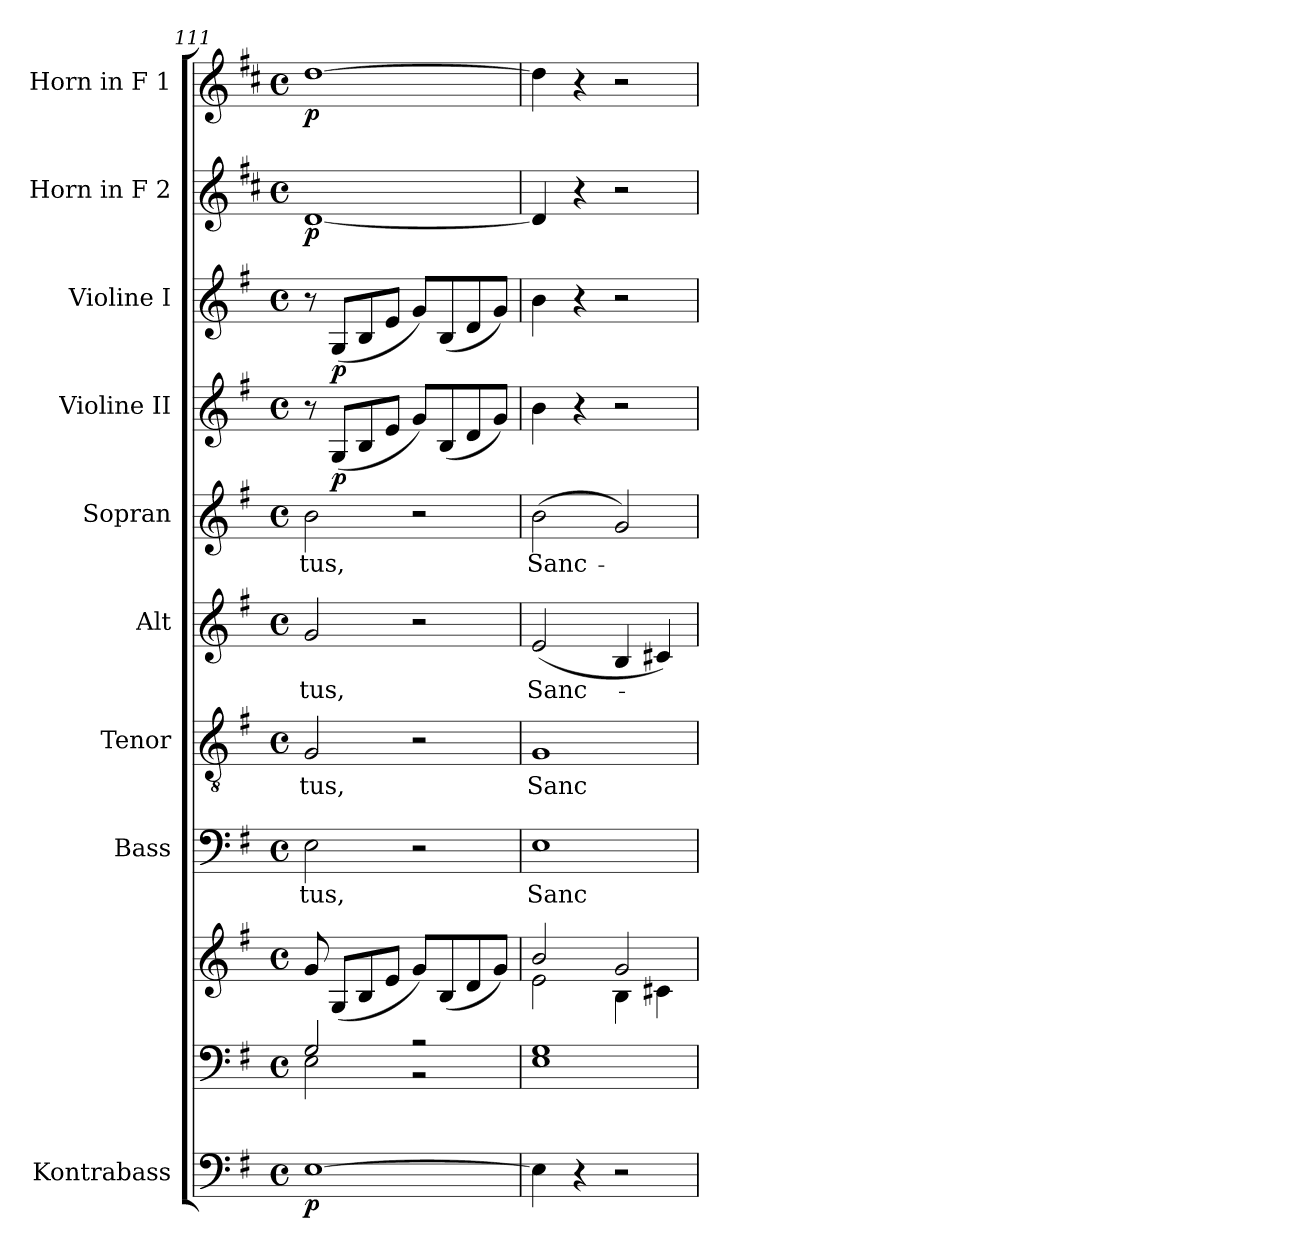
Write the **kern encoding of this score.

**kern	**dynam	**kern	**kern	**kern	**text	**kern	**text	**kern	**text	**kern	**text	**kern	**dynam	**kern	**dynam	**kern	**dynam	**kern	**dynam
*part10	*part10	*part9	*part9	*part8	*part8	*part7	*part7	*part6	*part6	*part5	*part5	*part4	*part4	*part3	*part3	*part2	*part2	*part1	*part1
*staff11	*staff11	*staff10	*staff9	*staff8	*staff8	*staff7	*staff7	*staff6	*staff6	*staff5	*staff5	*staff4	*staff4	*staff3	*staff3	*staff2	*staff2	*staff1	*staff1
*I"Kontrabass	*	*	*	*I"Bass	*	*I"Tenor	*	*I"Alt	*	*I"Sopran	*	*I"Violine II	*	*I"Violine I	*	*I"Horn in F 2	*	*I"Horn in F 1	*
*I'Kb.	*	*	*	*I'B.	*	*I'T.	*	*I'A.	*	*I'S.	*	*I'Vl. II	*	*I'Vl. I	*	*I'Hrn. 2	*	*I'Hrn. 1	*
*clefF4	*	*clefF4	*clefG2	*clefF4	*	*clefGv2	*	*clefG2	*	*clefG2	*	*clefG2	*	*clefG2	*	*clefG2	*	*clefG2	*
*ITrd7c12	*	*	*	*	*	*	*	*	*	*	*	*	*	*	*	*ITrd4c7	*	*ITrd4c7	*
*k[f#]	*	*k[f#]	*k[f#]	*k[f#]	*	*k[f#]	*	*k[f#]	*	*k[f#]	*	*k[f#]	*	*k[f#]	*	*k[f#]	*	*k[f#]	*
*G:	*	*G:	*G:	*G:	*	*G:	*	*G:	*	*G:	*	*G:	*	*G:	*	*G:	*	*G:	*
*M4/4	*	*M4/4	*M4/4	*M4/4	*	*M4/4	*	*M4/4	*	*M4/4	*	*M4/4	*	*M4/4	*	*M4/4	*	*M4/4	*
*met(c)	*	*met(c)	*met(c)	*met(c)	*	*met(c)	*	*met(c)	*	*met(c)	*	*met(c)	*	*met(c)	*	*met(c)	*	*met(c)	*
=111	=111	=111	=111	=111	=111	=111	=111	=111	=111	=111	=111	=111	=111	=111	=111	=111	=111	=111	=111
*	*	*^	*	*	*	*	*	*	*	*	*	*	*	*	*	*	*	*	*
!	!LO:DY:b	!	!	!	!	!LO:LY:b	!	!LO:LY:b	!	!LO:LY:b	!	!LO:LY:b	!	!	!	!	!	!LO:DY:b	!	!LO:DY:b
[1EE	p	2G/	2E\	8g/	2E\	-tus,	2G/	-tus,	2g/	-tus,	2b\	-tus,	8r	.	8r	.	[1G	p	[1g	p
!	!	!	!	!	!	!	!	!	!	!	!	!	!	!LO:DY:b	!	!LO:DY:b	!	!	!	!
.	.	.	.	(<8G/L	.	.	.	.	.	.	.	.	(<8G/L	p	(<8G/L	p	.	.	.	.
.	.	.	.	8B/	.	.	.	.	.	.	.	.	8B/	.	8B/	.	.	.	.	.
.	.	.	.	8e/J	.	.	.	.	.	.	.	.	8e/J	.	8e/J	.	.	.	.	.
.	.	2r	2r	8g/L)	2r	.	2r	.	2r	.	2r	.	8g/L)	.	8g/L)	.	.	.	.	.
.	.	.	.	(<8B/	.	.	.	.	.	.	.	.	(<8B/	.	(<8B/	.	.	.	.	.
.	.	.	.	8d/	.	.	.	.	.	.	.	.	8d/	.	8d/	.	.	.	.	.
.	.	.	.	8g/J)	.	.	.	.	.	.	.	.	8g/J)	.	8g/J)	.	.	.	.	.
=112	=112	=112	=112	=112	=112	=112	=112	=112	=112	=112	=112	=112	=112	=112	=112	=112	=112	=112	=112	=112
*	*	*	*	*^	*	*	*	*	*	*	*	*	*	*	*	*	*	*	*	*
!	!	!	!	!	!	!	!LO:LY:b	!	!LO:LY:b	!	!LO:LY:b	!	!LO:LY:b	!	!	!	!	!	!	!	!
4EE\]	.	1G	1E	2b/	2e\	1E	Sanc-	1G	Sanc-	(<2e/	Sanc-	(>2b\	Sanc-	4b\	.	4b\	.	4G/]	.	4g\]	.
4r	.	.	.	.	.	.	.	.	.	.	.	.	.	4r	.	4r	.	4r	.	4r	.
2r	.	.	.	2g/	4B\	.	.	.	.	4B/	.	2g/)	.	2r	.	2r	.	2r	.	2r	.
.	.	.	.	.	4c#X\	.	.	.	.	4c#X/)	.	.	.	.	.	.	.	.	.	.	.
*	*	*v	*v	*	*	*	*	*	*	*	*	*	*	*	*	*	*	*	*	*	*
*	*	*	*v	*v	*	*	*	*	*	*	*	*	*	*	*	*	*	*	*	*
=	=	=	=	=	=	=	=	=	=	=	=	=	=	=	=	=	=	=	=
*-	*-	*-	*-	*-	*-	*-	*-	*-	*-	*-	*-	*-	*-	*-	*-	*-	*-	*-	*-
